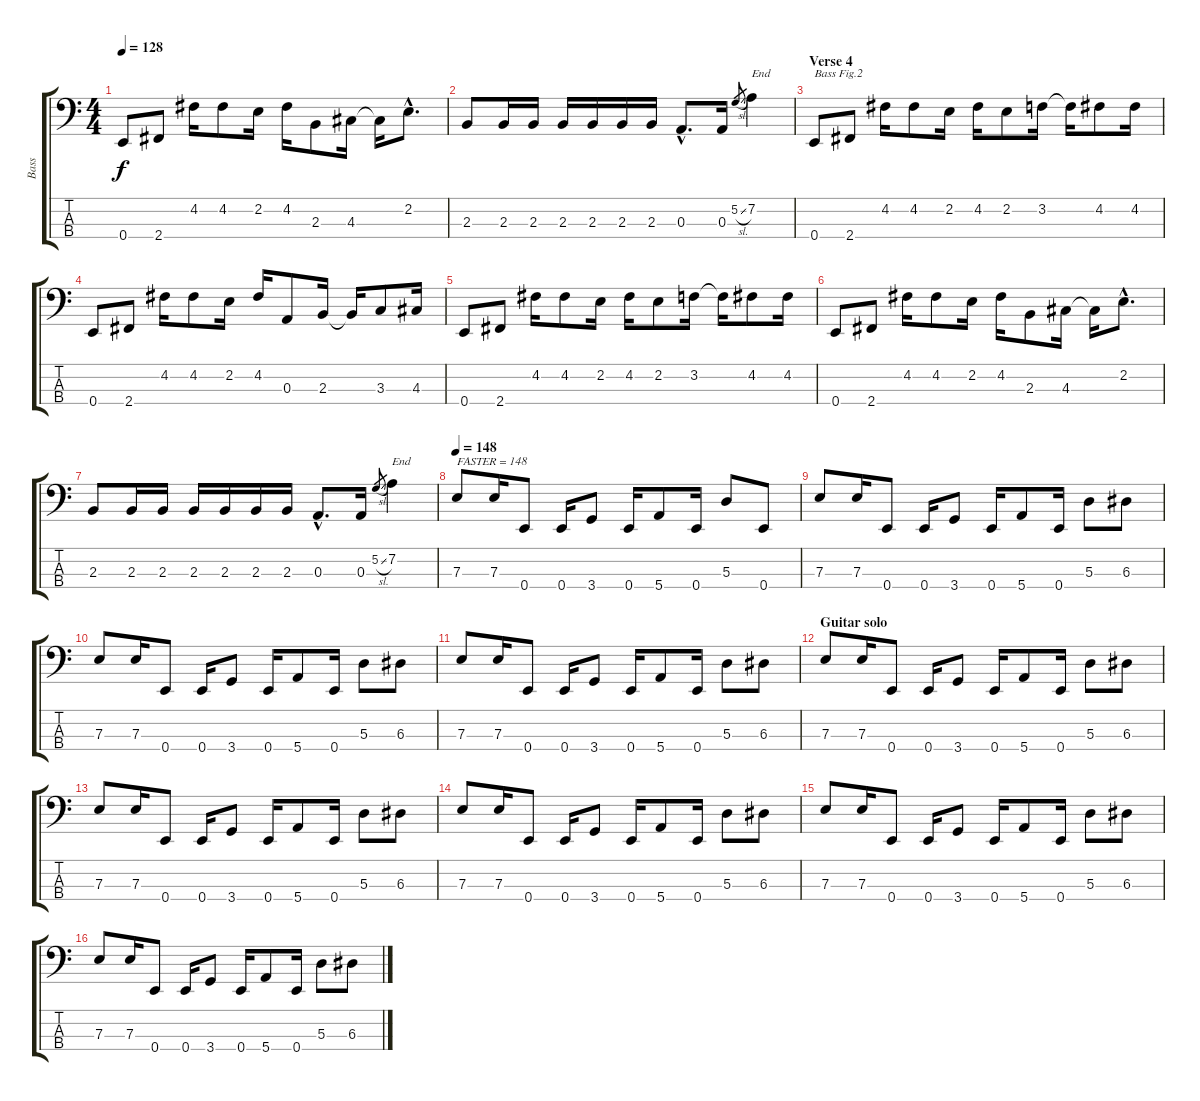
\track ("Bass" "Bass") {instrument electricbassfinger}
\staff {score tabs}
\tuning (G2 D2 A1 E1) {hide}
\ts (4 4)
\tempo 128
\clef f4
\ks c
0.4.8{dy f} 2.4.8 4.2.16 4.2.8 2.2.16 4.2.16 2.3.8 4.3.16 4.3{t}.16 2.2{hac}.8{d} |
2.3.8 2.3.16 2.3.16 2.3.16 2.3.16 2.3.16 2.3.16 0.3{hac}.8{d} 0.3.16 5.2{sl}.8{gr} 7.2.4{txt "End"} |
\section ("" "Verse 4")
0.4.8{txt "Bass Fig.2"} 2.4.8 4.2.16 4.2.8 2.2.16 4.2.16 2.2.8 3.2.16 3.2{t}.16 4.2.8 4.2.16 |
0.4.8 2.4.8 4.2.16 4.2.8 2.2.16 4.2.16 0.3.8 2.3.16 2.3{t}.16 3.3.8 4.3.16 |
0.4.8 2.4.8 4.2.16 4.2.8 2.2.16 4.2.16 2.2.8 3.2.16 3.2{t}.16 4.2.8 4.2.16 |
0.4.8 2.4.8 4.2.16 4.2.8 2.2.16 4.2.16 2.3.8 4.3.16 4.3{t}.16 2.2{hac}.8{d} |
2.3.8 2.3.16 2.3.16 2.3.16 2.3.16 2.3.16 2.3.16 0.3{hac}.8{d} 0.3.16 5.2{sl}.8{gr} 7.2.4{txt "End"} |
\tempo 148
7.3.8{txt "FASTER = 148"} 7.3.16 0.4.8 0.4.16 3.4.8 0.4.16 5.4.8 0.4.16 5.3.8 0.4.8 |
7.3.8 7.3.16 0.4.8 0.4.16 3.4.8 0.4.16 5.4.8 0.4.16 5.3.8 6.3.8 |
7.3.8 7.3.16 0.4.8 0.4.16 3.4.8 0.4.16 5.4.8 0.4.16 5.3.8 6.3.8 |
7.3.8 7.3.16 0.4.8 0.4.16 3.4.8 0.4.16 5.4.8 0.4.16 5.3.8 6.3.8 |
\section ("" "Guitar solo")
7.3.8 7.3.16 0.4.8 0.4.16 3.4.8 0.4.16 5.4.8 0.4.16 5.3.8 6.3.8 |
7.3.8 7.3.16 0.4.8 0.4.16 3.4.8 0.4.16 5.4.8 0.4.16 5.3.8 6.3.8 |
7.3.8 7.3.16 0.4.8 0.4.16 3.4.8 0.4.16 5.4.8 0.4.16 5.3.8 6.3.8 |
7.3.8 7.3.16 0.4.8 0.4.16 3.4.8 0.4.16 5.4.8 0.4.16 5.3.8 6.3.8 |
7.3.8 7.3.16 0.4.8 0.4.16 3.4.8 0.4.16 5.4.8 0.4.16 5.3.8 6.3.8
